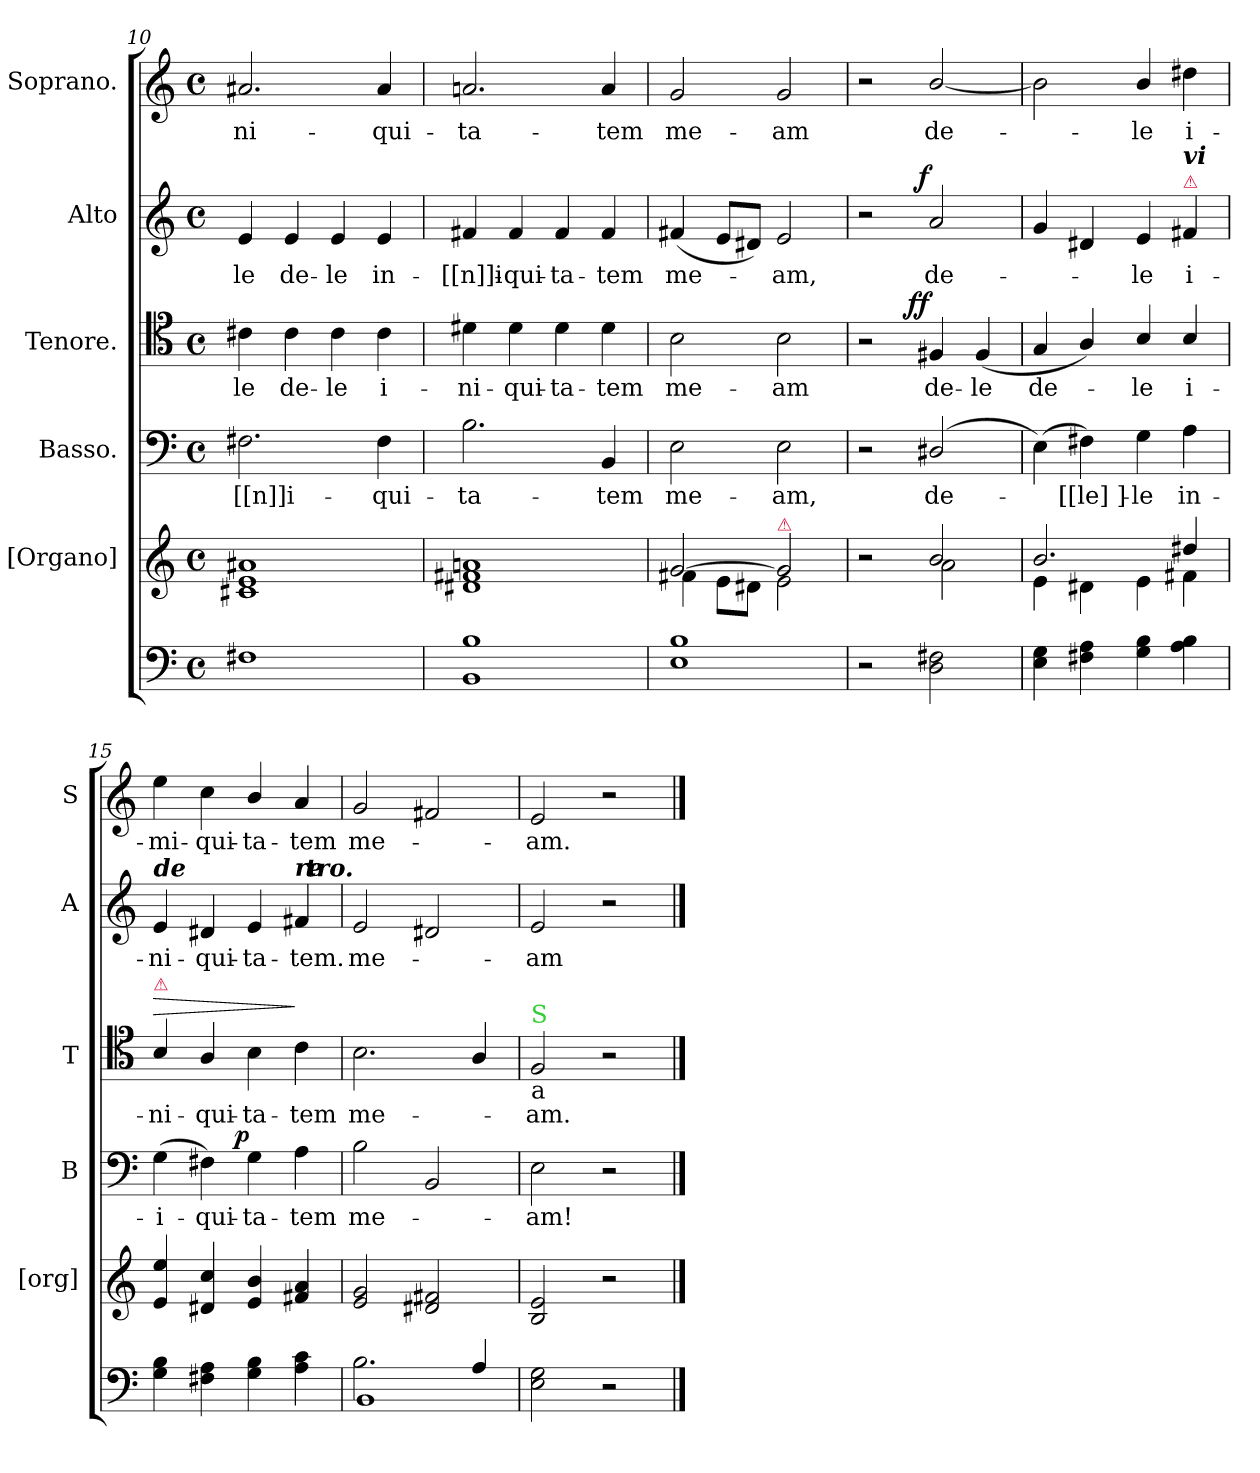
**kern	**kern	**kern	**text	**dynam	**kern	**text	**dynam	**kern	**text	**dynam	**kern	**text
*part6	*part5	*part4	*part4	*part4	*part3	*part3	*part3	*part2	*part2	*part2	*part1	*part1
*staff6	*staff5	*staff4	*staff4	*staff4	*staff3	*staff3	*staff3	*staff2	*staff2	*staff2	*staff1	*staff1
*	*I"[Organo]	*I"Basso.	*	*	*I"Tenore.	*	*	*I"Alto	*	*	*I"Soprano.	*
*	*I'[org]	*I'B	*	*	*I'T	*	*	*I'A	*	*	*I'S	*
*clefF4	*clefG2	*clefF4	*	*	*clefC4	*	*	*clefG2	*	*	*clefG2	*
*k[]	*k[]	*k[]	*	*	*k[]	*	*	*k[]	*	*	*k[]	*
*M4/4	*M4/4	*M4/4	*	*	*M4/4	*	*	*M4/4	*	*	*M4/4	*
*met(c)	*met(c)	*met(c)	*	*	*met(c)	*	*	*met(c)	*	*	*met(c)	*
=10	=10	=10	=10	=10	=10	=10	=10	=10	=10	=10	=10	=10
1F#X	1c#X 1e 1a#X	2.F#X\	-[[n]]i-	.	4c#X\	-le	.	4e/	-le	.	2.a#X/	-ni-
.	.	.	.	.	4c#\	de-	.	4e/	de-	.	.	.
.	.	.	.	.	4c#\	-le	.	4e/	-le	.	.	.
.	.	4F#\	-qui-	.	4c#\	i-	.	4e/	in-	.	4a#/	-qui-
=11	=11	=11	=11	=11	=11	=11	=11	=11	=11	=11	=11	=11
1BB 1B	1d#X 1f#X 1an	2.B\	-ta-	.	4d#X\	-ni-	.	4f#X/	-[[n]]i-	.	2.an/	-ta-
.	.	.	.	.	4d#\	-qui-	.	4f#/	-qui-	.	.	.
.	.	.	.	.	4d#\	-ta-	.	4f#/	-ta-	.	.	.
.	.	4BB/	-tem	.	4d#\	-tem	.	4f#/	-tem	.	4a/	-tem
=12	=12	=12	=12	=12	=12	=12	=12	=12	=12	=12	=12	=12
*	*^	*	*	*	*	*	*	*	*	*	*	*
1E 1B	[2g/	4f#X\	2E\	me-	.	2B\	me-	.	(<4f#X/	me-	.	2g/	me-
.	.	8e\L	.	.	.	.	.	.	8e/L	.	.	.	.
.	.	8d#X\J	.	.	.	.	.	.	8d#X/J)	.	.	.	.
!	!LO:TX:a:color=crimson:t=⚠	!	!	!	!	!	!	!	!	!	!	!	!
.	2g/]	2e\	2E\	-am,	.	2B\	-am	.	2e/	-am,	.	2g/	-am
=13	=13	=13	=13	=13	=13	=13	=13	=13	=13	=13	=13	=13	=13
2r	2r	2ryy	2r	.	.	2r	.	.	2r	.	.	2r	.
!	!	!	!	!	!	!	!	!LO:DY:a:rj	!	!	!LO:DY:a:rj	!	!
2D\ 2F#X\	2b/	2a\	(>2D#X/	de-	.	4F#X/	de-	ff	2a/	de-	f	[2b/	de-
.	.	.	.	.	.	(<4F#/	-le	.	.	.	.	.	.
=14	=14	=14	=14	=14	=14	=14	=14	=14	=14	=14	=14	=14	=14
4E\ 4G\	2.b/	4e\	(>4E\)	.	.	4G/	de-	.	4g/	.	.	2b\]	.
4F#X\ 4A\	.	4d#X\	4F#X\)	-[[le]]-	.	4A/)	.	.	4d#X/	.	.	.	.
4G\ 4B\	.	4e\	4G\	-le	.	4B/	-le	.	4e/	-le	.	4b/	-le
!	!	!	!	!	!	!	!	!	!LO:TX:a:color=crimson:t=⚠	!	!	!	!
!	!	!	!	!	!	!	!	!	!LO:TX:a:Bi:t=vi	!	!	!	!
4A\ 4B\	4dd#X/	4f#X\	4A\	in-	.	4B/	i-	.	4f#X/	i-	.	4dd#X\	i-
=15	=15	=15	=15	=15	=15	=15	=15	=15	=15	=15	=15	=15	=15
!	!	!	!	!	!	!	!	!	!LO:TX:a:Bi:t=de	!	!	!	!
!	!	!	!	!	!	!LO:TX:a:Bi:color=crimson:t=⚠	!	!	!	!	!	!	!
!	!	!	!	!	!	!	!	!LO:HP:a	!	!	!	!	!
*	*v	*v	*	*	*	*	*	*	*	*	*	*	*
4G\ 4B\	4e/ 4ee/	(>4G\	-i-	.	4B/	-ni-	>	4e/	-ni-	.	4ee\	-mi-
4F#X\ 4A\	4d#X/ 4cc/	4F#X\)	-qui-	.	4A/	-qui-	.	4d#X/	-qui-	.	4cc\	-qui-
!	!	!	!	!LO:DY:a:rj	!	!	!	!	!	!	!	!
4G\ 4B\	4e/ 4b/	4G\	-ta-	p	4B\	-ta-	.	4e/	-ta-	.	4b/	-ta-
!	!	!	!	!	!	!	!	!LO:TX:a:Bi:t=re	!	!	!	!
4A\ 4c\	4f#X/ 4a/	4A\	-tem	.	4c\	-tem	]	4f#X/	-tem.	.	4a/	-tem
=16	=16	=16	=16	=16	=16	=16	=16	=16	=16	=16	=16	=16
*^	*	*	*	*	*	*	*	*	*	*	*	*
!	!	!	!	!	!	!	!	!	!LO:TX:a:Bi:rj:t=tro.	!	!	!	!
2.B\	1BB	2e/ 2g/	2B\	me-	.	2.B\	me-	.	2e/	me-	.	2g/	me-
.	.	2d#X/ 2f#X/	2BB/	.	.	.	.	.	2d#X/	.	.	2f#X/	.
4A/	.	.	.	.	.	4A/	.	.	.	.	.	.	.
*v	*v	*	*	*	*	*	*	*	*	*	*	*	*
=17	=17	=17	=17	=17	=17	=17	=17	=17	=17	=17	=17	=17
!	!	!	!	!	!LO:TX:a:color=limegreen:t=S	!	!	!	!	!	!	!
!	!	!	!	!	!LO:TX:b:t=a	!	!	!	!	!	!	!
2E\ 2G\	2B/ 2e/	2E\	-am!	.	2F/	-am.	.	2e/	-am	.	2e/	-am.
2r	2r	2r	.	.	2r	.	.	2r	.	.	2r	.
==	==	==	==	==	==	==	==	==	==	==	==	==
*-	*-	*-	*-	*-	*-	*-	*-	*-	*-	*-	*-	*-
